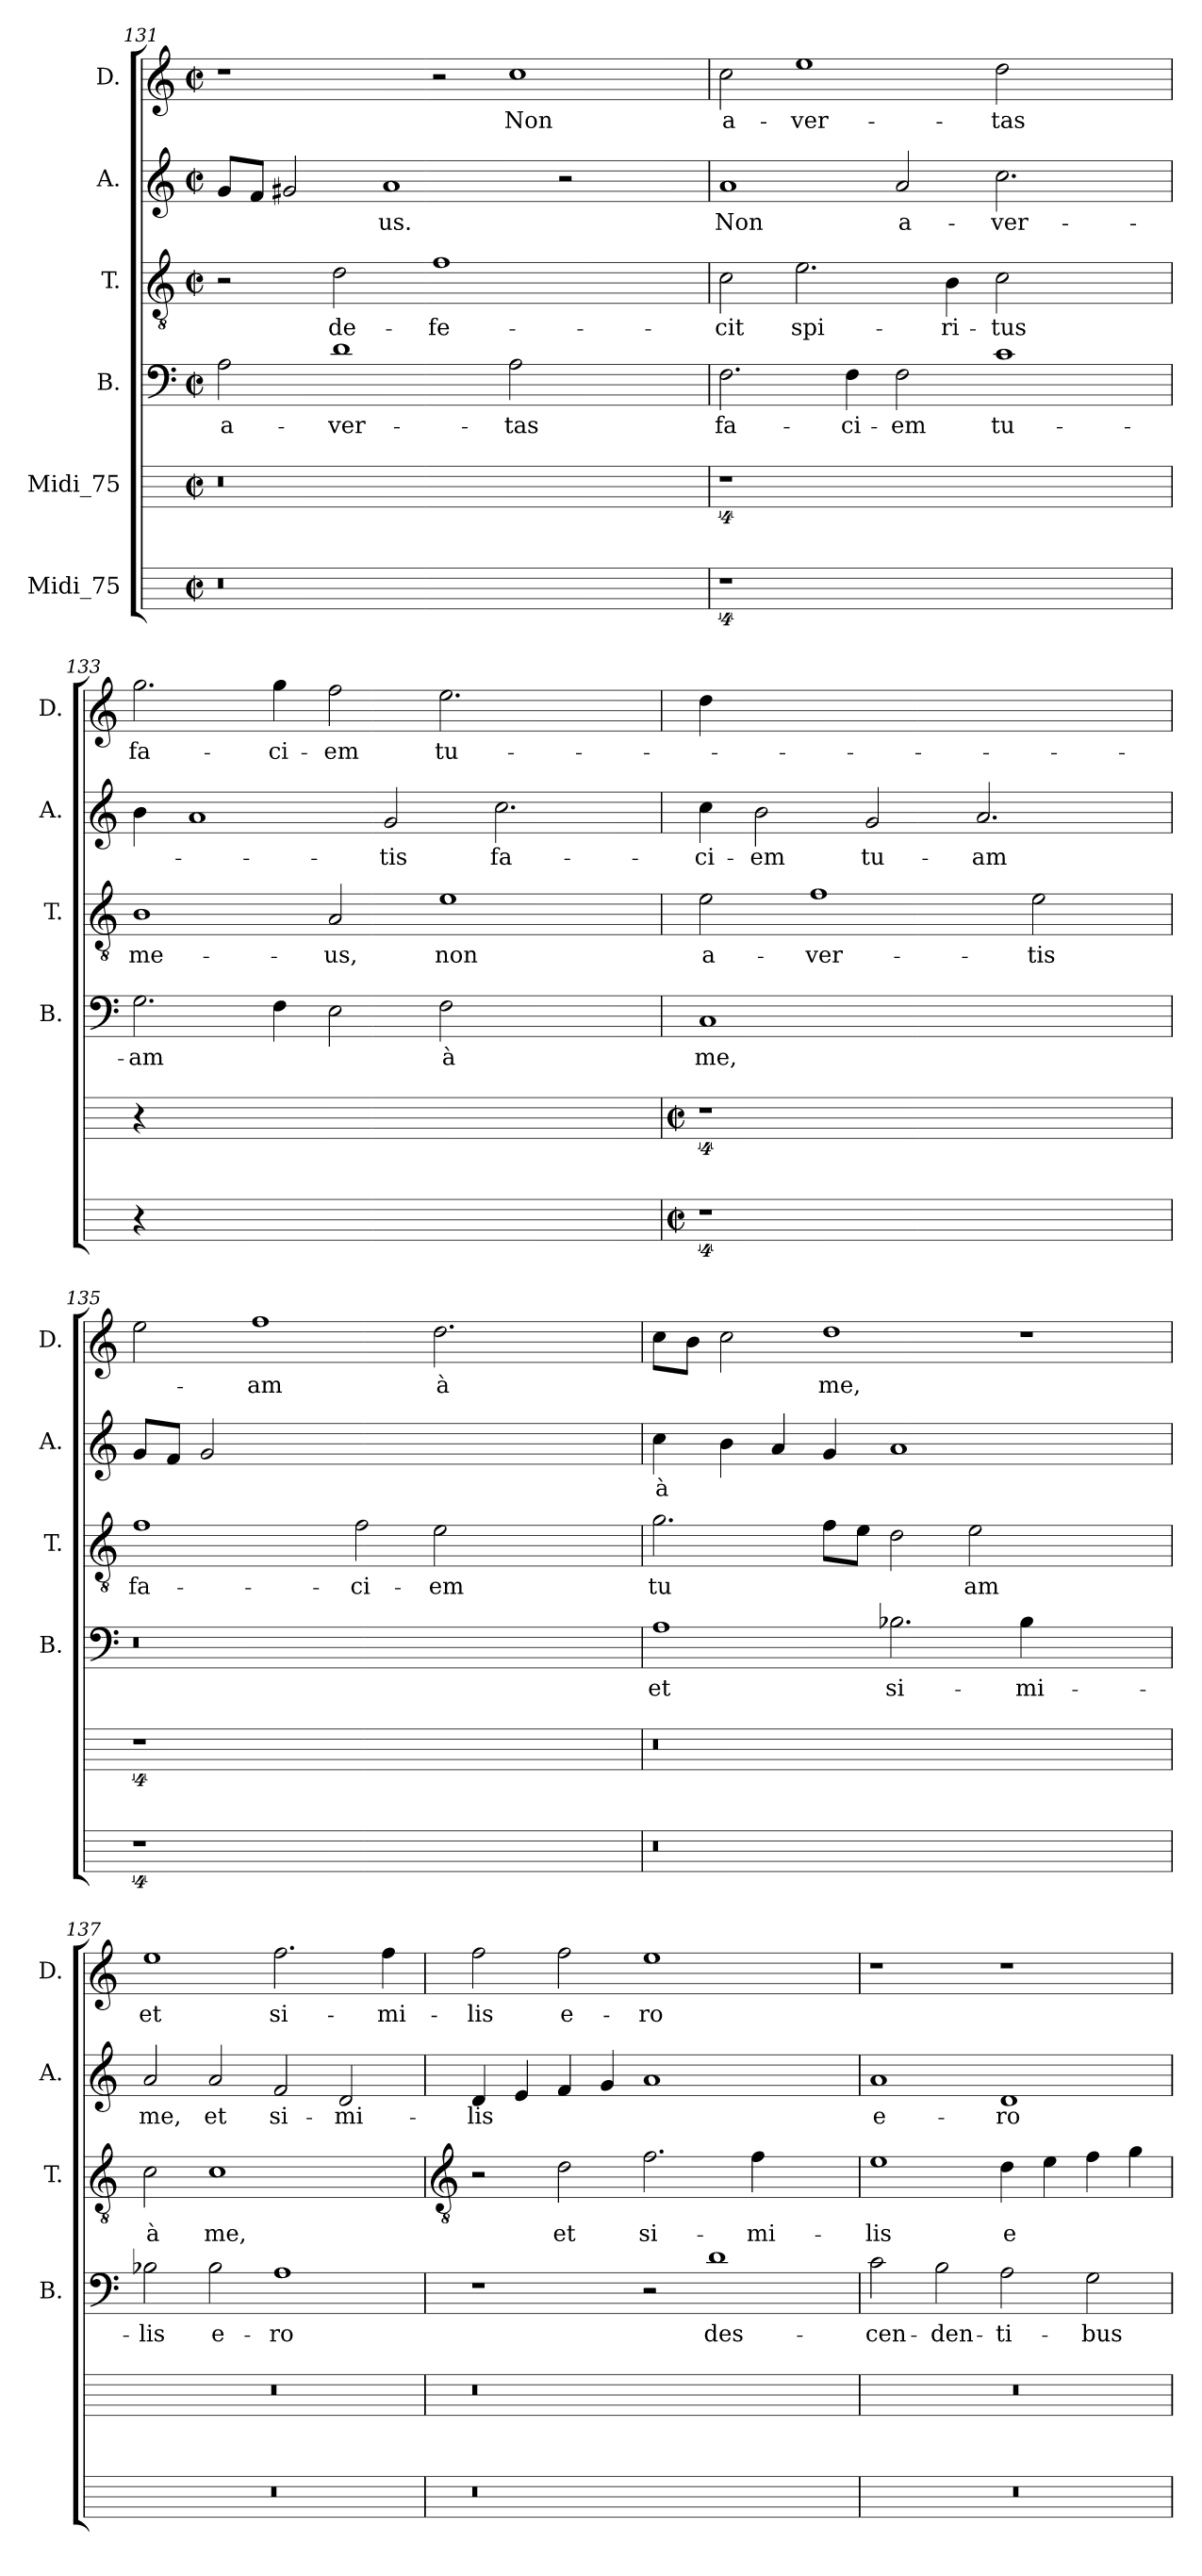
**kern	**kern	**kern	**text	**kern	**text	**kern	**text	**kern	**text
*part6	*part5	*part4	*part4	*part3	*part3	*part2	*part2	*part1	*part1
*staff6	*staff5	*staff4	*staff4	*staff3	*staff3	*staff2	*staff2	*staff1	*staff1
*I"Midi_75	*I"Midi_75	*I"B.	*	*I"T.	*	*I"A.	*	*I"D.	*
*	*	*I'B.	*	*I'T.	*	*I'A.	*	*I'D.	*
!!LO:LB:g=z
*	*	*clefF4	*	*clefGv2	*	*clefG2	*	*clefG2	*
*	*	*k[]	*	*k[]	*	*k[]	*	*k[]	*
*	*	*C:	*	*C:	*	*C:	*	*C:	*
*M4/2	*M4/2	*M4/2	*	*M4/2	*	*M4/2	*	*M4/2	*
*met(c|)	*met(c|)	*met(c|)	*	*met(c|)	*	*met(c|)	*	*met(c|)	*
=131	=131	=131	=131	=131	=131	=131	=131	=131	=131
!	!	!	!LO:LY:b	!	!	!	!	!	!
0r	0r	2A	a-	2r	.	8gL	.	1r	.
.	.	.	.	.	.	8fJ	.	.	.
.	.	.	.	.	.	2g#X	.	.	.
!	!	!	!LO:LY:b	!	!LO:LY:b	!	!	!	!
.	.	1d	-ver-	2d	de-	.	.	.	.
!	!	!	!	!	!	!	!LO:LY:b	!	!
.	.	.	.	.	.	1a	us.	.	.
!	!	!	!	!	!LO:LY:b	!	!	!	!
.	.	.	.	1f	-fe-	.	.	2r	.
!	!	!	!LO:LY:b	!	!	!	!	!	!LO:LY:b
.	.	2A	-tas	.	.	.	.	1cc	Non
.	.	.	.	.	.	2r	.	.	.
2ryy	2ryy	2ryy	.	2ryy	.	.	.	.	.
.	.	.	.	.	.	4ryy	.	.	.
=132	=132	=132	=132	=132	=132	=132	=132	=132	=132
!	!	!	!LO:LY:b	!	!LO:LY:b	!	!LO:LY:b	!	!LO:LY:b
4%9r	4%9r	2.F	fa-	2c	-cit	1a	Non	2cc	a-
!	!	!	!	!	!LO:LY:b	!	!	!	!LO:LY:b
.	.	.	.	2.e	spi-	.	.	1ee	-ver-
!	!	!	!LO:LY:b	!	!	!	!	!	!
.	.	4F	-ci-	.	.	.	.	.	.
!	!	!	!LO:LY:b	!	!	!	!LO:LY:b	!	!
.	.	2F	-em	.	.	2a	a-	.	.
!	!	!	!	!	!LO:LY:b	!	!	!	!
.	.	.	.	4B	-ri-	.	.	.	.
!	!	!	!LO:LY:b	!	!LO:LY:b	!	!LO:LY:b	!	!LO:LY:b
.	.	1c	tu-	2c	-tus	2.cc	-ver-	2dd	-tas
.	.	.	.	2ryy	.	.	.	2ryy	.
4ryy	4ryy	.	.	.	.	4ryy	.	.	.
=133	=133	=133	=133	=133	=133	=133	=133	=133	=133
!	!	!	!LO:LY:b	!	!LO:LY:b	!	!	!	!LO:LY:b
4r	4r	2.G	-am	1B	me-	4b	.	2.gg	fa-
0ryy	0ryy	.	.	.	.	1a	.	.	.
!	!	!	!	!	!	!	!	!	!LO:LY:b
.	.	4F	.	.	.	.	.	4gg	-ci-
!	!	!	!	!	!LO:LY:b	!	!	!	!LO:LY:b
.	.	2E	.	2A	-us,	.	.	2ff	-em
!	!	!	!	!	!	!	!LO:LY:b	!	!
.	.	.	.	.	.	2g	-tis	.	.
!	!	!	!LO:LY:b	!	!LO:LY:b	!	!	!	!LO:LY:b
.	.	2F	à	1e	non	.	.	2.ee	tu-
!	!	!	!	!	!	!	!LO:LY:b	!	!
.	.	.	.	.	.	2.cc	fa-	.	.
.	.	2ryy	.	.	.	.	.	.	.
4ryy	4ryy	.	.	.	.	.	.	4ryy	.
!!LO:LB:g=z
=134	=134	=134	=134	=134	=134	=134	=134	=134	=134
*M4/2	*M4/2	*	*	*	*	*	*	*	*
*met(c|)	*met(c|)	*	*	*	*	*	*	*	*
!	!	!	!LO:LY:b	!	!LO:LY:b	!	!LO:LY:b	!	!
4%9r	4%9r	1C	me,	2e	a-	4cc	-ci-	4dd	.
!	!	!	!	!	!	!	!LO:LY:b	!	!
.	.	.	.	.	.	2b	-em	0ryy	.
!	!	!	!	!	!LO:LY:b	!	!	!	!
.	.	.	.	1f	-ver-	.	.	.	.
!	!	!	!	!	!	!	!LO:LY:b	!	!
.	.	.	.	.	.	2g	tu-	.	.
.	.	1ryy	.	.	.	.	.	.	.
!	!	!	!	!	!	!	!LO:LY:b	!	!
.	.	.	.	.	.	2.a	-am	.	.
!	!	!	!	!	!LO:LY:b	!	!	!	!
.	.	.	.	2e	-tis	.	.	.	.
.	.	4ryy	.	4ryy	.	4ryy	.	.	.
!!LO:LB:g=z
=135	=135	=135	=135	=135	=135	=135	=135	=135	=135
!	!	!	!	!	!LO:LY:b	!	!	!	!
4%11r	4%11r	0r	.	1f	fa-	8gL	.	2ee	.
.	.	.	.	.	.	8fJ	.	.	.
.	.	.	.	.	.	2g	.	.	.
!	!	!	!	!	!	!	!	!	!LO:LY:b
.	.	.	.	.	.	.	.	1ff	-am
.	.	.	.	.	.	0ryy	.	.	.
!	!	!	!	!	!LO:LY:b	!	!	!	!
.	.	.	.	2f	-ci-	.	.	.	.
!	!	!	!	!	!LO:LY:b	!	!	!	!LO:LY:b
.	.	.	.	2e	-em	.	.	2.dd	à
.	.	2.ryy	.	2.ryy	.	.	.	.	.
.	.	.	.	.	.	.	.	2ryy	.
!!LO:LB:g=z
=136	=136	=136	=136	=136	=136	=136	=136	=136	=136
!	!	!	!LO:LY:b	!	!LO:LY:b	!	!LO:LY:b	!	!
0r	0r	1A	et	2.g	tu	4cc	à	8ccL	.
.	.	.	.	.	.	.	.	8bJ	.
.	.	.	.	.	.	4b	.	2cc	.
.	.	.	.	.	.	4a	.	.	.
!	!	!	!	!	!	!	!	!	!LO:LY:b
.	.	.	.	8fL	.	4g	.	1dd	me,
.	.	.	.	8eJ	.	.	.	.	.
!	!	!	!LO:LY:b	!	!	!	!	!	!
.	.	2.B-X	si-	2d	.	1a	.	.	.
!	!	!	!	!	!LO:LY:b	!	!	!	!
.	.	.	.	2e	am	.	.	.	.
!	!	!	!LO:LY:b	!	!	!	!	!	!
.	.	4B-	-mi-	.	.	.	.	1r	.
2.ryy	2.ryy	2.ryy	.	2.ryy	.	2.ryy	.	.	.
=137	=137	=137	=137	=137	=137	=137	=137	=137	=137
!	!	!	!LO:LY:b	!	!LO:LY:b	!	!LO:LY:b	!	!LO:LY:b
0r	0r	2B-X	-lis	2c	à	2a	me,	1ee	et
!	!	!	!LO:LY:b	!	!LO:LY:b	!	!LO:LY:b	!	!
.	.	2B-	e-	1c	me,	2a	et	.	.
!	!	!	!LO:LY:b	!	!	!	!LO:LY:b	!	!LO:LY:b
.	.	1A	-ro	.	.	2f	si-	2.ff	si-
!	!	!	!	!	!	!	!LO:LY:b	!	!
.	.	.	.	2ryy	.	2d	-mi-	.	.
!	!	!	!	!	!	!	!	!	!LO:LY:b
.	.	.	.	.	.	.	.	4ff	-mi-
!!LO:LB:g=z
=138	=138	=138	=138	=138	=138	=138	=138	=138	=138
*	*	*	*	*clefGv2	*	*	*	*	*
!	!	!	!	!	!	!	!LO:LY:b	!	!LO:LY:b
0r	0r	1r	.	2r	.	4d	-lis	2ff	-lis
.	.	.	.	.	.	4e	.	.	.
!	!	!	!	!	!LO:LY:b	!	!	!	!LO:LY:b
.	.	.	.	2d	et	4f	.	2ff	e-
.	.	.	.	.	.	4g	.	.	.
!	!	!	!	!	!LO:LY:b	!	!	!	!LO:LY:b
.	.	2r	.	2.f	si-	1a	.	1ee	-ro
!	!	!	!LO:LY:b	!	!	!	!	!	!
.	.	1d	des-	.	.	.	.	.	.
!	!	!	!	!	!LO:LY:b	!	!	!	!
.	.	.	.	4f	-mi-	.	.	.	.
2ryy	2ryy	.	.	2ryy	.	2ryy	.	2ryy	.
=139	=139	=139	=139	=139	=139	=139	=139	=139	=139
!	!	!	!LO:LY:b	!	!LO:LY:b	!	!LO:LY:b	!	!
0r	0r	2c	-cen-	1e	-lis	1a	e-	1r	.
!	!	!	!LO:LY:b	!	!	!	!	!	!
.	.	2B	-den-	.	.	.	.	.	.
!	!	!	!LO:LY:b	!	!LO:LY:b	!	!LO:LY:b	!	!
.	.	2A	-ti-	4d	e	1d	-ro	1r	.
.	.	.	.	4e	.	.	.	.	.
!	!	!	!LO:LY:b	!	!	!	!	!	!
.	.	2G	-bus	4f	.	.	.	.	.
.	.	.	.	4g	.	.	.	.	.
=	=	=	=	=	=	=	=	=	=
*-	*-	*-	*-	*-	*-	*-	*-	*-	*-
